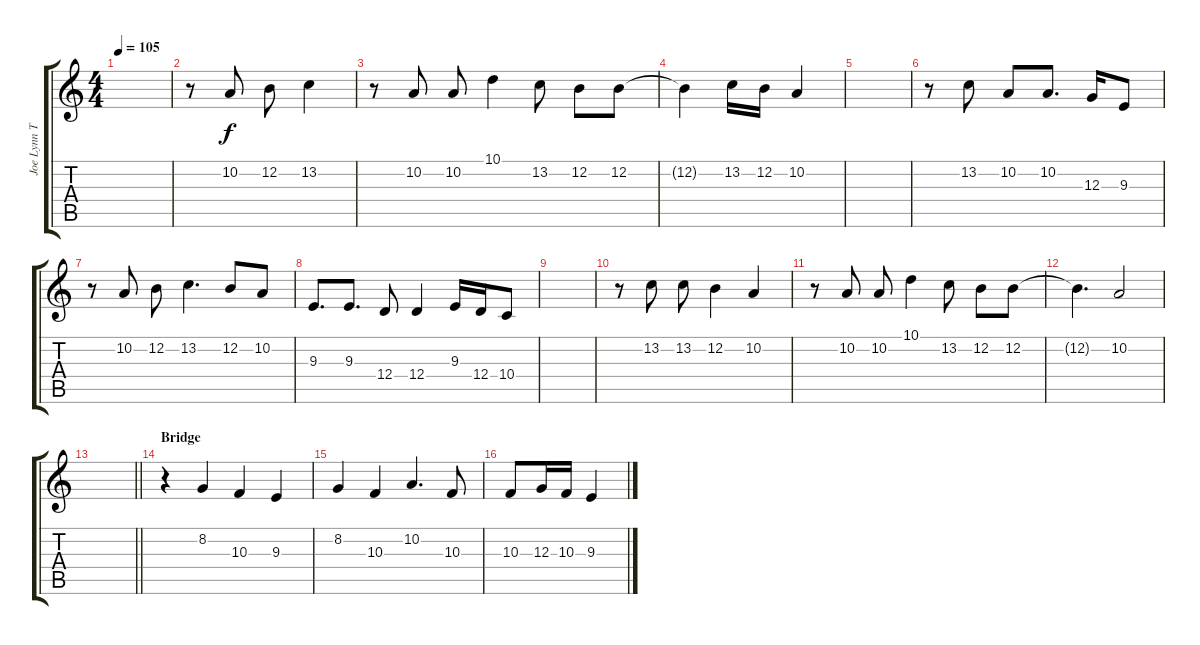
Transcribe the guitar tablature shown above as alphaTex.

\track ("Joe Lynn Turner" "Joe Lynn T") {instrument lead2sawtooth}
\staff {score tabs}
\tuning (E4 B3 G3 D3 A2 E2) {hide}
\ts (4 4)
\tempo 105
\clef g2
\ks c
|
r.8 10.2.8 12.2.8 13.2.4 |
r.8 10.2.8 10.2.8 10.1.4 13.2.8 12.2.8 12.2.8 |
12.2{t}.4 13.2.16 12.2.16 10.2.4 |
|
r.8 13.2.8 10.2.8 10.2.8{d} 12.3.16 9.3.8 |
r.8 10.2.8 12.2.8 13.2.4{d} 12.2.8 10.2.8 |
9.3.8{d} 9.3.8{d} 12.4.8 12.4.4 9.3.16 12.4.16 10.4.8 |
|
r.8 13.2.8 13.2.8 12.2.4 10.2.4 |
r.8 10.2.8 10.2.8 10.1.4 13.2.8 12.2.8 12.2.8 |
12.2{t}.4{d} 10.2.2 |
\barLineRight lightlight
|
\section ("" "Bridge")
r.4 8.2.4 10.3.4 9.3.4 |
8.2.4 10.3.4 10.2.4{d} 10.3.8 |
10.3.8 12.3.16 10.3.16 9.3.4
